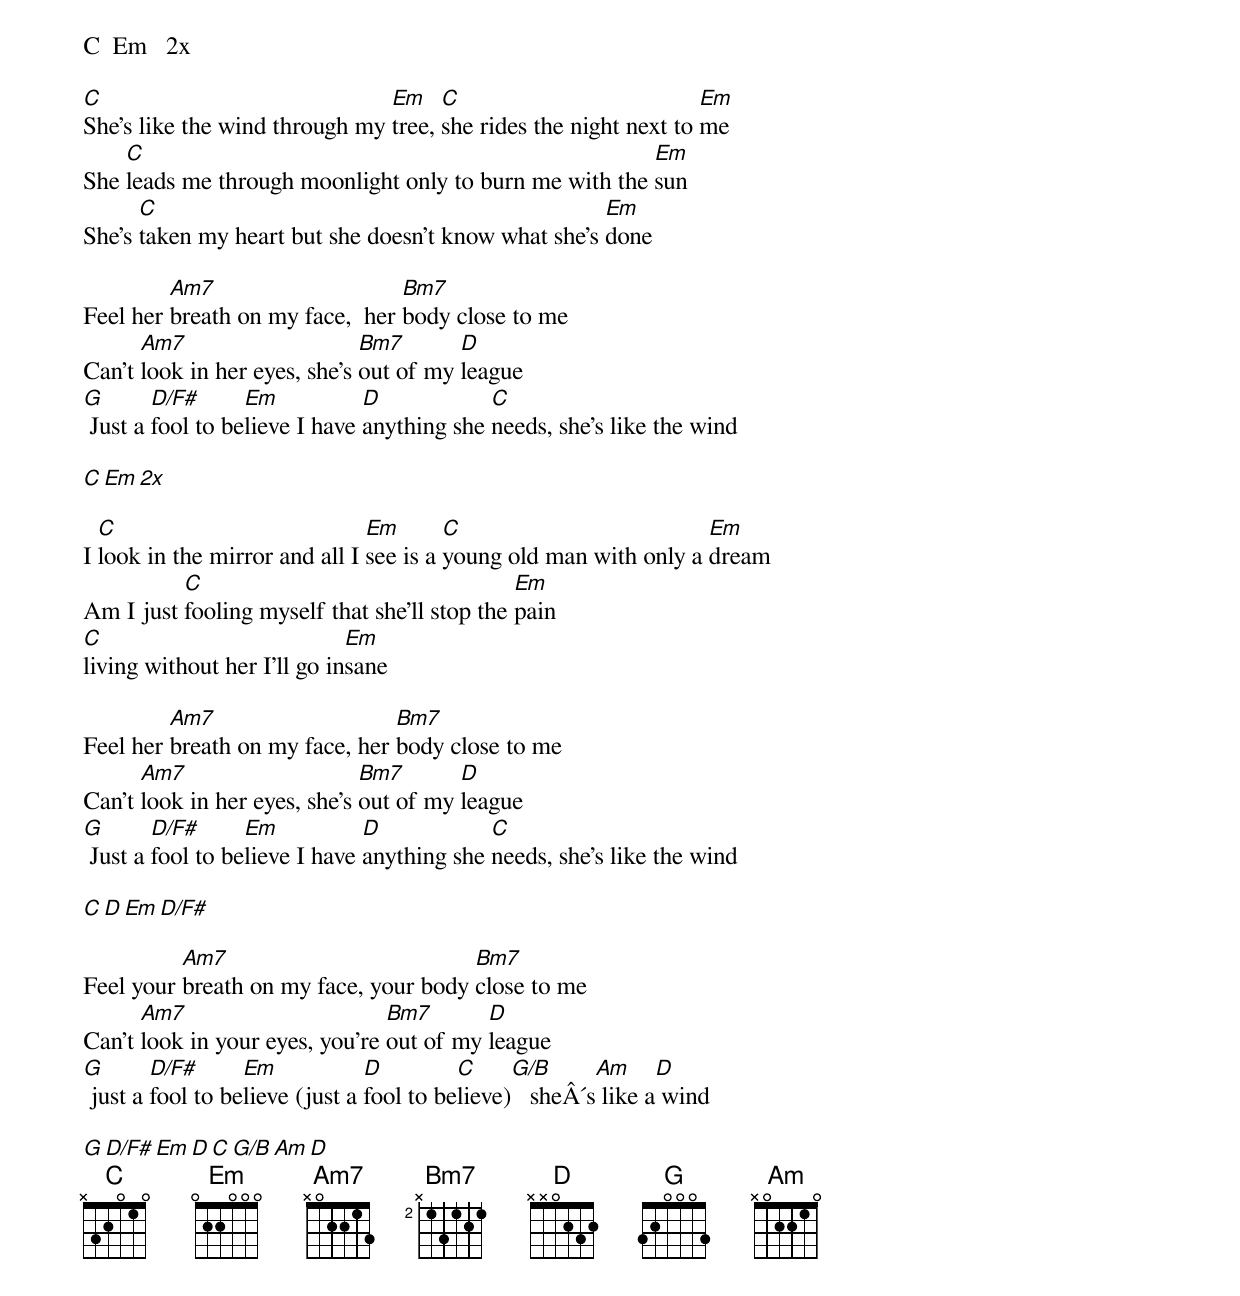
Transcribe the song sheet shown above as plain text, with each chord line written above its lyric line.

C  Em   2x

C                              Em    C                           Em
She's like the wind through my tree, she rides the night next to me
    C                                                   Em
She leads me through moonlight only to burn me with the sun
      C                                              Em
She's taken my heart but she doesn't know what she's done

         Am7                     Bm7
Feel her breath on my face,  her body close to me
      Am7                     Bm7       D
Can't look in her eyes, she's out of my league
G       D/F#      Em           D            C
 Just a fool to believe I have anything she needs, she's like the wind

C  Em   2x

  C                            Em       C                         Em
I look in the mirror and all I see is a young old man with only a dream
          C                                   Em
Am I just fooling myself that she'll stop the pain
C                            Em
living without her I'll go insane

         Am7                    Bm7
Feel her breath on my face, her body close to me
      Am7                     Bm7       D
Can't look in her eyes, she's out of my league
G       D/F#      Em           D            C
 Just a fool to believe I have anything she needs, she's like the wind

C  D  Em  D/F#

          Am7                          Bm7
Feel your breath on my face, your body close to me
      Am7                       Bm7       D
Can't look in your eyes, you're out of my league
G       D/F#      Em            D         C     G/B      Am     D
 just a fool to believe (just a fool to believe)   sheÂ´s like a wind

G  D/F#  Em  D  C  G/B  Am  D
